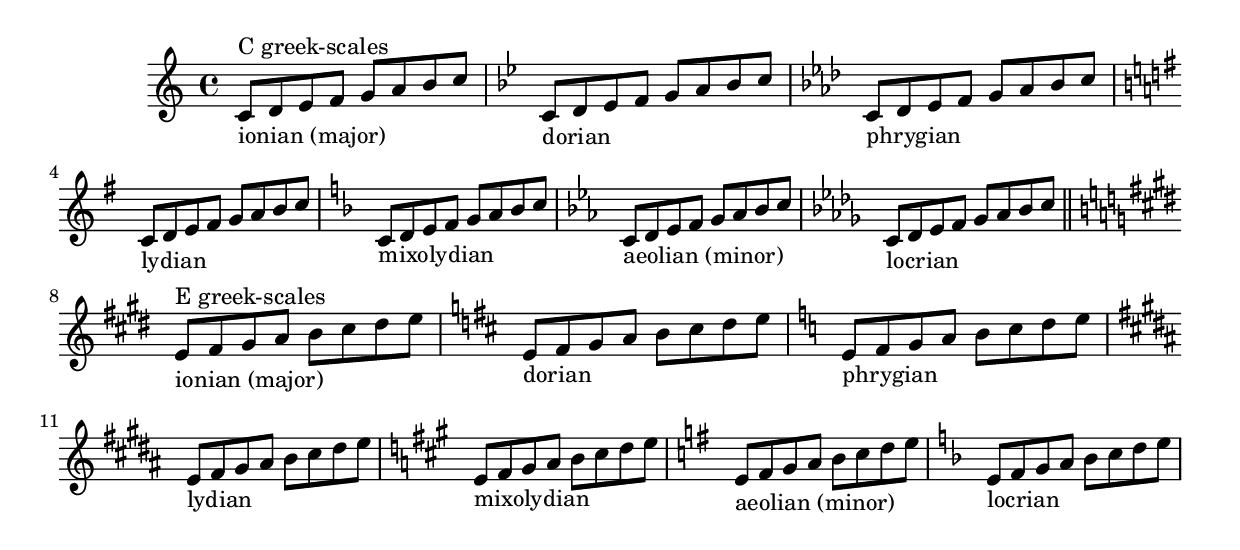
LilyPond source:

\version "2.1.7"
\header {
  texidoc = "

Show different greek scales. All these scales are in the key of C
(major, ionian, phrygian, etc.)

"
}

\score  { \notes {

\key c \ionian c'8^"C greek-scales" -"ionian (major)" d'8 e'8 f'8 g'8 a'8 b'8 c''8

\key c \dorian c'8 -"dorian" d'8 es'8 f'8 g'8 a'8 bes'8 c''8

\key c \phrygian c'8 -"phrygian" des'8 es'8 f'8 g'8 aes'8 bes'8 c''8

\key c \lydian c'8 -"lydian" d'8 e'8 fis'8 g'8 a'8 b'8 c''8

\key c \mixolydian c'8 -"mixolydian" d'8 e'8 f'8 g'8 a'8 bes'8 c''8

\key c \aeolian c'8 -"aeolian (minor)" d'8 ees'8 f'8 g'8 aes'8 bes'8 c''8

\key c \locrian c'8 -"locrian" des'8 ees'8 f'8 ges'8 aes'8 bes'8 c''8 

\bar"||"\break

\transpose c e {\key c \ionian c'8^"E greek-scales" -"ionian (major)" d'8 e'8 f'8 g'8 a'8 b'8 c''8}

\transpose c e {\key c \dorian c'8 -"dorian" d'8 es'8 f'8 g'8 a'8 bes'8 c''8}

\transpose c e {\key c \phrygian c'8 -"phrygian" des'8 es'8 f'8 g'8 aes'8 bes'8 c''8}

\transpose c e {\key c \lydian c'8 -"lydian" d'8 e'8 fis'8 g'8 a'8 b'8 c''8}

\transpose c e {\key c \mixolydian c'8 -"mixolydian" d'8 e'8 f'8 g'8 a'8 bes'8 c''8}

\transpose c e {\key c \aeolian c'8 -"aeolian (minor)" d'8 ees'8 f'8 g'8 aes'8 bes'8 c''8}

\transpose c e {\key c \locrian c'8 -"locrian" des'8 ees'8 f'8 ges'8 aes'8 bes'8 c''8}


}
	  
	\paper { }
	\midi {}
}

